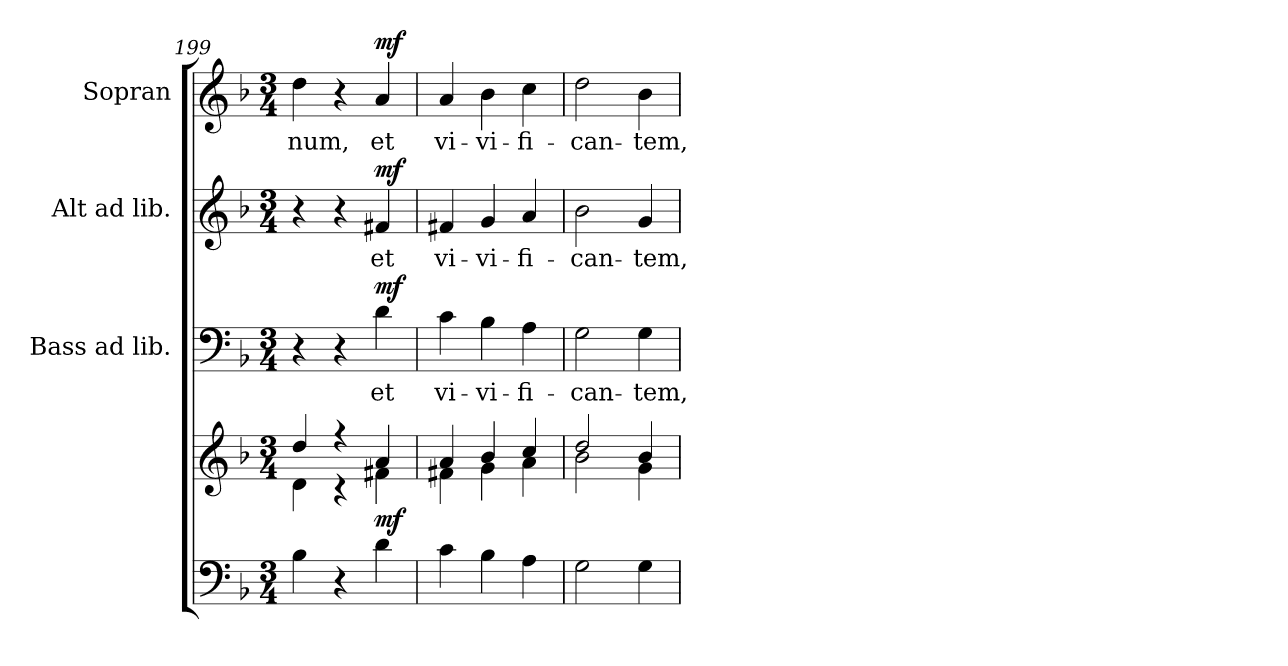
**kern	**kern	**dynam	**kern	**text	**dynam	**kern	**text	**dynam	**kern	**text	**dynam
*part4	*part4	*part4	*part3	*part3	*part3	*part2	*part2	*part2	*part1	*part1	*part1
*staff5	*staff4	*staff4/5	*staff3	*staff3	*staff3	*staff2	*staff2	*staff2	*staff1	*staff1	*staff1
*	*	*	*I"Bass ad lib.	*	*	*I"Alt ad lib.	*	*	*I"Sopran	*	*
*	*	*	*I'B.	*	*	*I'A.	*	*	*I'S.	*	*
*clefF4	*clefG2	*	*clefF4	*	*	*clefG2	*	*	*clefG2	*	*
*k[b-]	*k[b-]	*	*k[b-]	*	*	*k[b-]	*	*	*k[b-]	*	*
*F:	*F:	*	*F:	*	*	*F:	*	*	*F:	*	*
*M3/4	*M3/4	*	*M3/4	*	*	*M3/4	*	*	*M3/4	*	*
=199	=199	=199	=199	=199	=199	=199	=199	=199	=199	=199	=199
*	*^	*	*	*	*	*	*	*	*	*	*
!	!	!	!	!	!	!	!	!	!	!	!LO:LY:b	!
4B-\	4dd/	4d\	.	4r	.	.	4r	.	.	4dd\	-num,	.
4r	4r	4r	.	4r	.	.	4r	.	.	4r	.	.
!	!	!	!LO:DY:b	!	!LO:LY:b	!LO:DY:a	!	!LO:LY:b	!LO:DY:a	!	!LO:LY:b	!LO:DY:a
4d\	4a/	4f#X\	mf	4d\	et	mf	4f#X/	et	mf	4a/	et	mf
=200	=200	=200	=200	=200	=200	=200	=200	=200	=200	=200	=200	=200
!	!	!	!	!	!LO:LY:b	!	!	!LO:LY:b	!	!	!LO:LY:b	!
4c\	4a/	4f#X\	.	4c\	vi-	.	4f#X/	vi-	.	4a/	vi-	.
!	!	!	!	!	!LO:LY:b	!	!	!LO:LY:b	!	!	!LO:LY:b	!
4B-\	4b-/	4g\	.	4B-\	-vi-	.	4g/	-vi-	.	4b-\	-vi-	.
!	!	!	!	!	!LO:LY:b	!	!	!LO:LY:b	!	!	!LO:LY:b	!
4A\	4cc/	4a\	.	4A\	-fi-	.	4a/	-fi-	.	4cc\	-fi-	.
=201	=201	=201	=201	=201	=201	=201	=201	=201	=201	=201	=201	=201
!	!	!	!	!	!LO:LY:b	!	!	!LO:LY:b	!	!	!LO:LY:b	!
2G\	2dd/	2b-\	.	2G\	-can-	.	2b-\	-can-	.	2dd\	-can-	.
!	!	!	!	!	!LO:LY:b	!	!	!LO:LY:b	!	!	!LO:LY:b	!
4G\	4b-/	4g\	.	4G\	-tem,	.	4g/	-tem,	.	4b-\	-tem,	.
*	*v	*v	*	*	*	*	*	*	*	*	*	*
=	=	=	=	=	=	=	=	=	=	=	=
*-	*-	*-	*-	*-	*-	*-	*-	*-	*-	*-	*-
